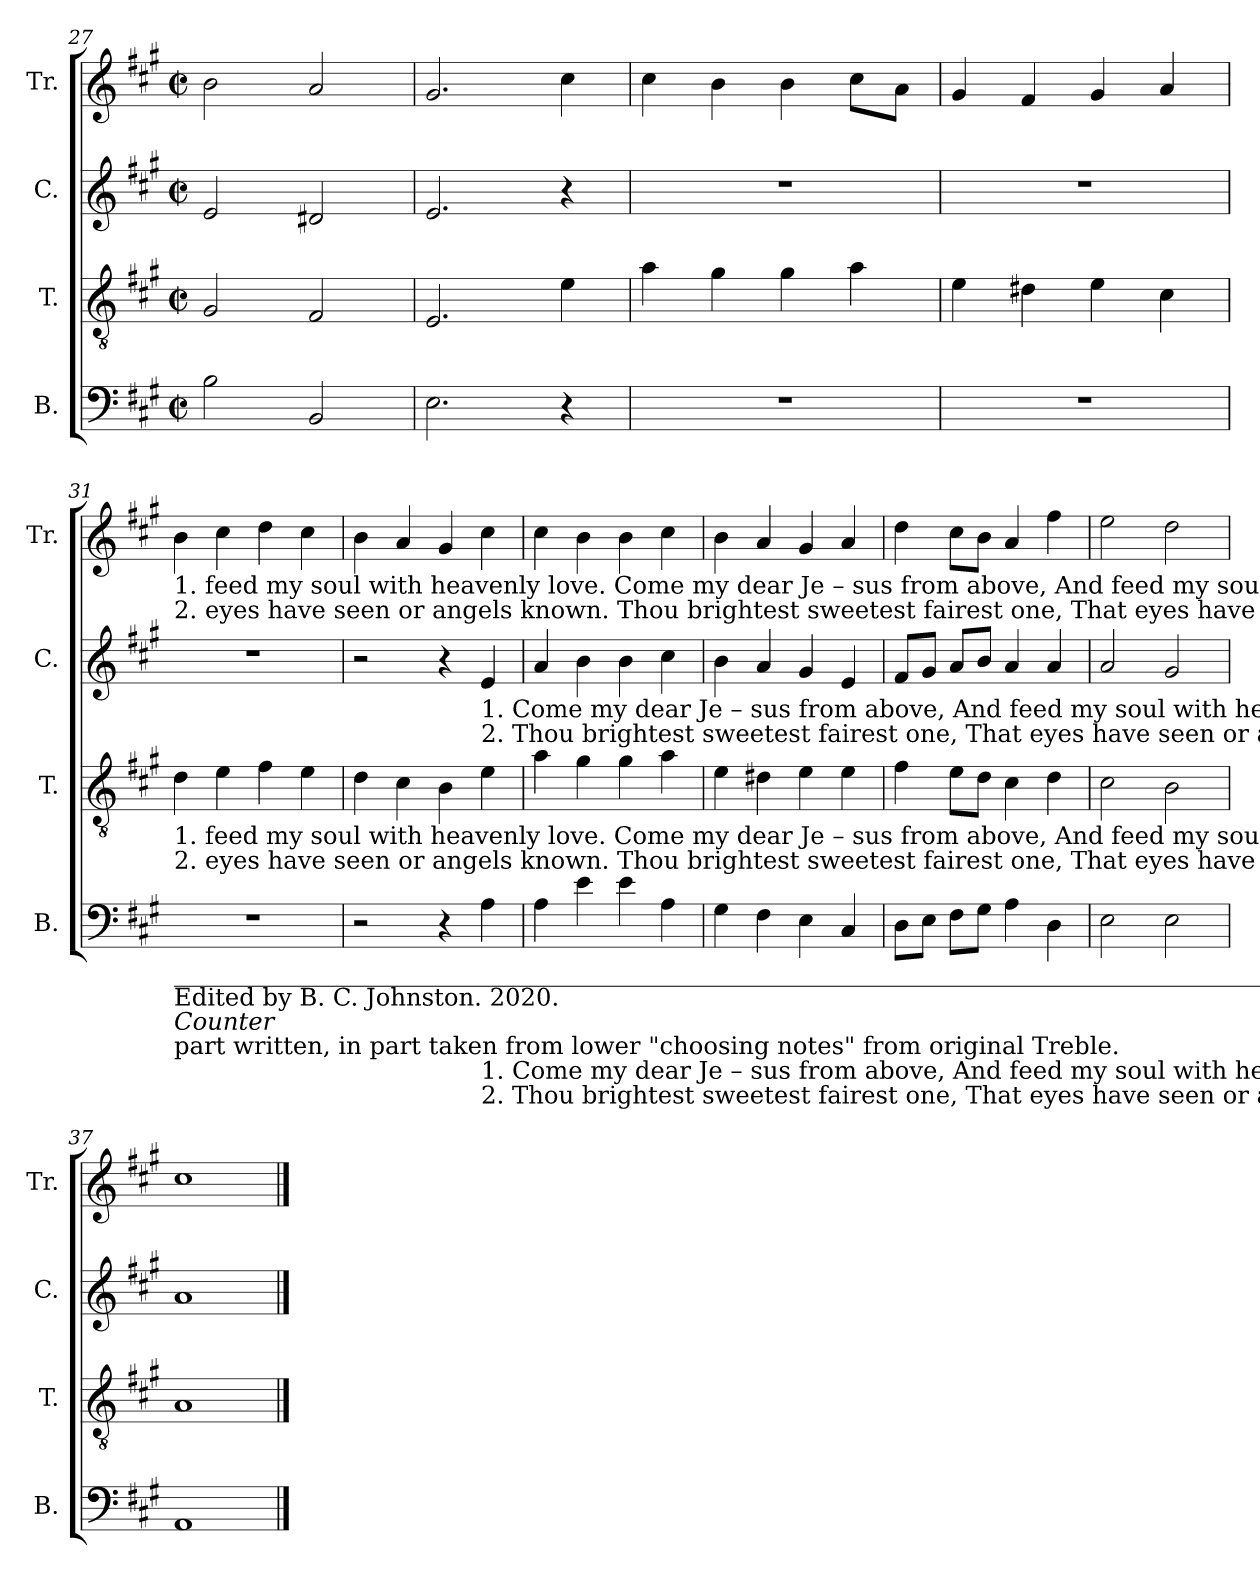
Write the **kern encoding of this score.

**kern	**kern	**kern	**kern
*part4	*part3	*part2	*part1
*staff4	*staff3	*staff2	*staff1
*I"B.	*I"T.	*I"C.	*I"Tr.
*I'B.	*I'T.	*I'C.	*I'Tr.
*clefF4	*clefGv2	*clefG2	*clefG2
*k[f#c#g#]	*k[f#c#g#]	*k[f#c#g#]	*k[f#c#g#]
*M2/2	*M2/2	*M2/2	*M2/2
*met(c|)	*met(c|)	*met(c|)	*met(c|)
=27	=27	=27	=27
2B!\	2G#!/	2e!/	2b!\
2BB!/	2F#!/	2d#X!/	2a!/
=28	=28	=28	=28
2.E!\	2.E!/	2.e!/	2.g#!/
4r	4e!\	4r	4cc#!\
=29	=29	=29	=29
1r	4a!\	1r	4cc#!\
.	4g#!\	.	4b!\
.	4g#!\	.	4b!\
.	4a!\	.	8cc#!\L
.	.	.	8a!\J
=30	=30	=30	=30
1r	4e!\	1r	4g#!/
.	4d#X!\	.	4f#!/
.	4e!\	.	4g#!/
.	4c#!\	.	4a!/
!!LO:LB:g=z
=31	=31	=31	=31
!	!	!	!LO:TX:b:t=1. feed my soul with heavenly love. Come my dear Je – sus  from above,  And  feed     my    soul  with    heavenly    love.
!	!	!	!LO:TX:b:t=2. eyes have seen or angels known. Thou brightest sweetest fairest one,   That  eyes    have   seen   or     an – gels   known.
!	!LO:TX:b:t=1. feed my soul with heavenly love. Come my dear Je – sus  from above,  And  feed     my    soul  with    heavenly    love.	!	!
!	!LO:TX:b:t=2. eyes have seen or angels known. Thou brightest sweetest fairest one,   That  eyes    have   seen   or     an – gels   known.	!	!
!LO:TX:b:t=________________________________________________________________________________________________________	!	!	!
!LO:TX:b:t=Edited by B. C. Johnston. 2020.	!	!	!
!LO:TX:b:i:t=Counter	!	!	!
!LO:TX:b:t=part written, in part taken from lower "choosing notes" from original Treble.	!	!	!
1r	4d!\	1r	4b!\
.	4e!\	.	4cc#!\
.	4f#!\	.	4dd!\
.	4e!\	.	4cc#!\
=32	=32	=32	=32
2r	4d!\	2r	4b!\
.	4c#!\	.	4a!/
4r	4B!\	4r	4g#!/
!	!	!LO:TX:b:t=1. Come my dear Je – sus  from above,  And  feed     my    soul  with    heavenly    love.	!
!	!	!LO:TX:b:t=2. Thou brightest sweetest fairest one,   That  eyes    have   seen   or     an – gels   known.	!
!LO:TX:b:t=1. Come my dear Je – sus  from above,  And  feed     my    soul  with    heavenly    love.	!	!	!
!LO:TX:b:t=2. Thou brightest sweetest fairest one,   That  eyes    have   seen   or     an – gels   known.	!	!	!
4A!\	4e!\	4e!/	4cc#!\
=33	=33	=33	=33
4A!\	4a!\	4a!/	4cc#!\
4e!\	4g#!\	4b!\	4b!\
4e!\	4g#!\	4b!\	4b!\
4A!\	4a!\	4cc#!\	4cc#!\
=34	=34	=34	=34
4G#!\	4e!\	4b!\	4b!\
4F#!\	4d#X!\	4a!/	4a!/
4E!\	4e!\	4g#!/	4g#!/
4C#!/	4e!\	4e!/	4a!/
=35	=35	=35	=35
8D!\L	4f#!\	8f#!/L	4dd!\
8E!\J	.	8g#!/J	.
8F#!\L	8e!\L	8a!/L	8cc#!\L
8G#!\J	8d!\J	8b!/J	8b!\J
4A!\	4c#!\	4a!/	4a!/
4D!\	4d!\	4a!/	4ff#!\
=36	=36	=36	=36
2E!\	2c#!\	2a!/	2ee!\
2E!\	2B!\	2g#!/	2dd!\
=37	=37	=37	=37
1AA!	1A!	1a!	1cc#!
==	==	==	==
*-	*-	*-	*-
